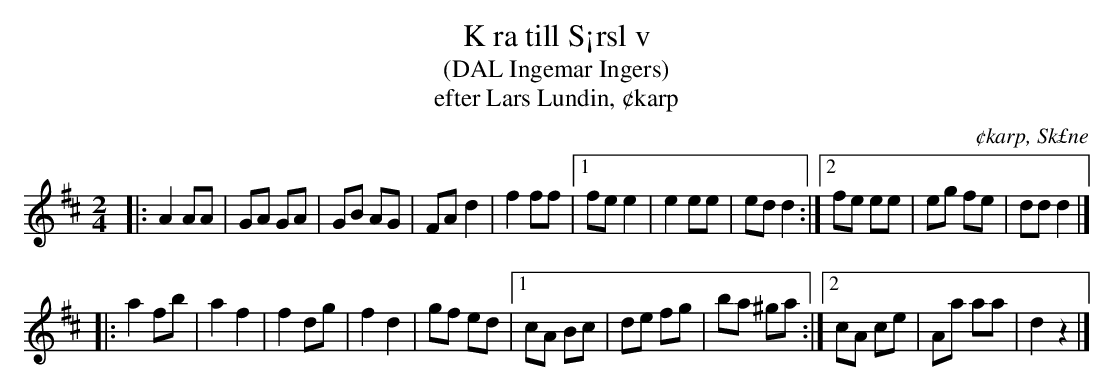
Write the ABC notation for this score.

X:1
T:K ra till S¡rsl v
T:(DAL Ingemar Ingers)
T:efter Lars Lundin, ¢karp
O:¢karp, Sk£ne
M:2/4
L:1/8
K:D
|: A2 AA | GA GA | GB AG | FA d2 | f2 ff |1 fe e2 | e2 ee | ed d2 :|2 fe ee | eg fe | dd d2 |]
|: a2 fb | a2 f2 | f2 dg | f2 d2 | gf ed |1 cA Bc | de fg | ba ^ga :|2 cA ce | Aa aa | d2 z2|]
